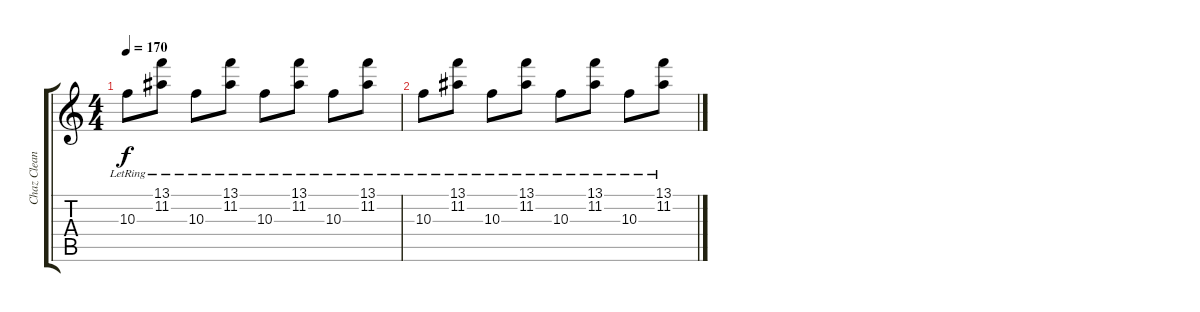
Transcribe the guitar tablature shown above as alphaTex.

\track ("Chaz Clean" "Chaz Clean") {instrument electricguitarjazz}
\staff {score tabs}
\tuning (E4 B3 G3 D3 A2 D2) {hide}
\ts (4 4)
\tempo 170
\clef g2
\ks c
10.3{lr}.8{dy f} (13.1{lr} 11.2{lr}).8 10.3{lr}.8 (13.1{lr} 11.2{lr}).8 10.3{lr}.8 (13.1{lr} 11.2{lr}).8 10.3{lr}.8 (13.1{lr} 11.2{lr}).8 |
10.3{lr}.8 (13.1{lr} 11.2{lr}).8 10.3{lr}.8 (13.1{lr} 11.2{lr}).8 10.3{lr}.8 (13.1{lr} 11.2{lr}).8 10.3{lr}.8 (13.1{lr} 11.2{lr}).8
